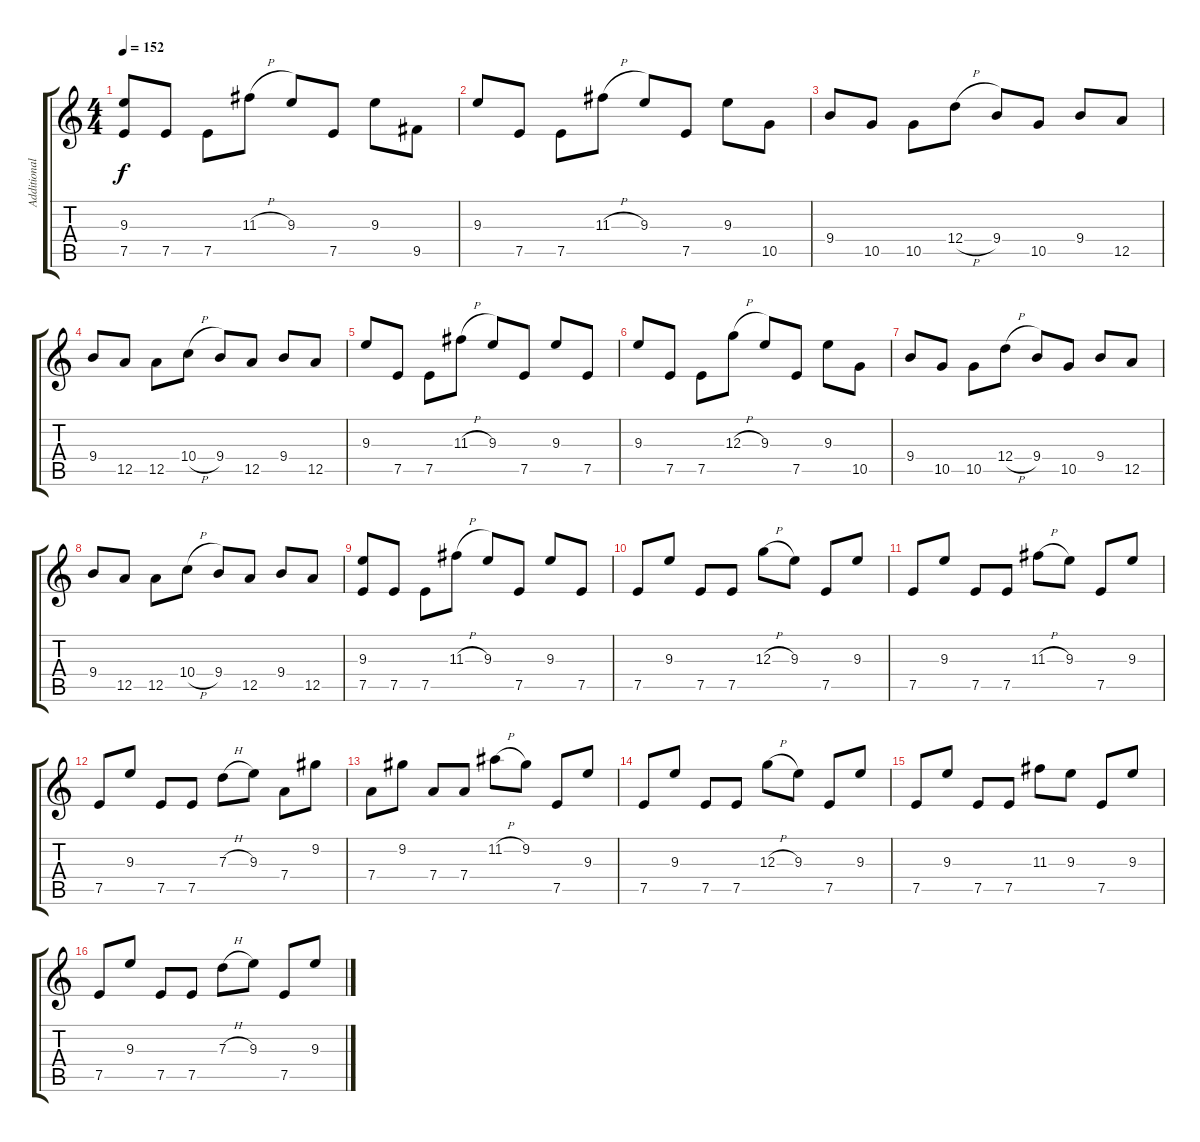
\track ("Additional Disto. Gtr." "Additional") {instrument distortionguitar}
\staff {score tabs}
\tuning (E4 B3 G3 D3 A2 E2) {hide}
\ts (4 4)
\tempo 152
\clef g2
\ks c
(9.3 7.5).8{dy f} 7.5.8 7.5.8 11.3{h}.8 9.3.8 7.5.8 9.3.8 9.5.8 |
9.3.8 7.5.8 7.5.8 11.3{h}.8 9.3.8 7.5.8 9.3.8 10.5.8 |
9.4.8 10.5.8 10.5.8 12.4{h}.8 9.4.8 10.5.8 9.4.8 12.5.8 |
9.4.8 12.5.8 12.5.8 10.4{h}.8 9.4.8 12.5.8 9.4.8 12.5.8 |
9.3.8 7.5.8 7.5.8 11.3{h}.8 9.3.8 7.5.8 9.3.8 7.5.8 |
9.3.8 7.5.8 7.5.8 12.3{h}.8 9.3.8 7.5.8 9.3.8 10.5.8 |
9.4.8 10.5.8 10.5.8 12.4{h}.8 9.4.8 10.5.8 9.4.8 12.5.8 |
9.4.8 12.5.8 12.5.8 10.4{h}.8 9.4.8 12.5.8 9.4.8 12.5.8 |
(9.3 7.5).8 7.5.8 7.5.8 11.3{h}.8 9.3.8 7.5.8 9.3.8 7.5.8 |
7.5.8 9.3.8 7.5.8 7.5.8 12.3{h}.8 9.3.8 7.5.8 9.3.8 |
7.5.8 9.3.8 7.5.8 7.5.8 11.3{h}.8 9.3.8 7.5.8 9.3.8 |
7.5.8 9.3.8 7.5.8 7.5.8 7.3{h}.8 9.3.8 7.4.8 9.2.8 |
7.4.8 9.2.8 7.4.8 7.4.8 11.2{h}.8 9.2.8 7.5.8 9.3.8 |
7.5.8 9.3.8 7.5.8 7.5.8 12.3{h}.8 9.3.8 7.5.8 9.3.8 |
7.5.8 9.3.8 7.5.8 7.5.8 11.3.8 9.3.8 7.5.8 9.3.8 |
7.5.8 9.3.8 7.5.8 7.5.8 7.3{h}.8 9.3.8 7.5.8 9.3.8
